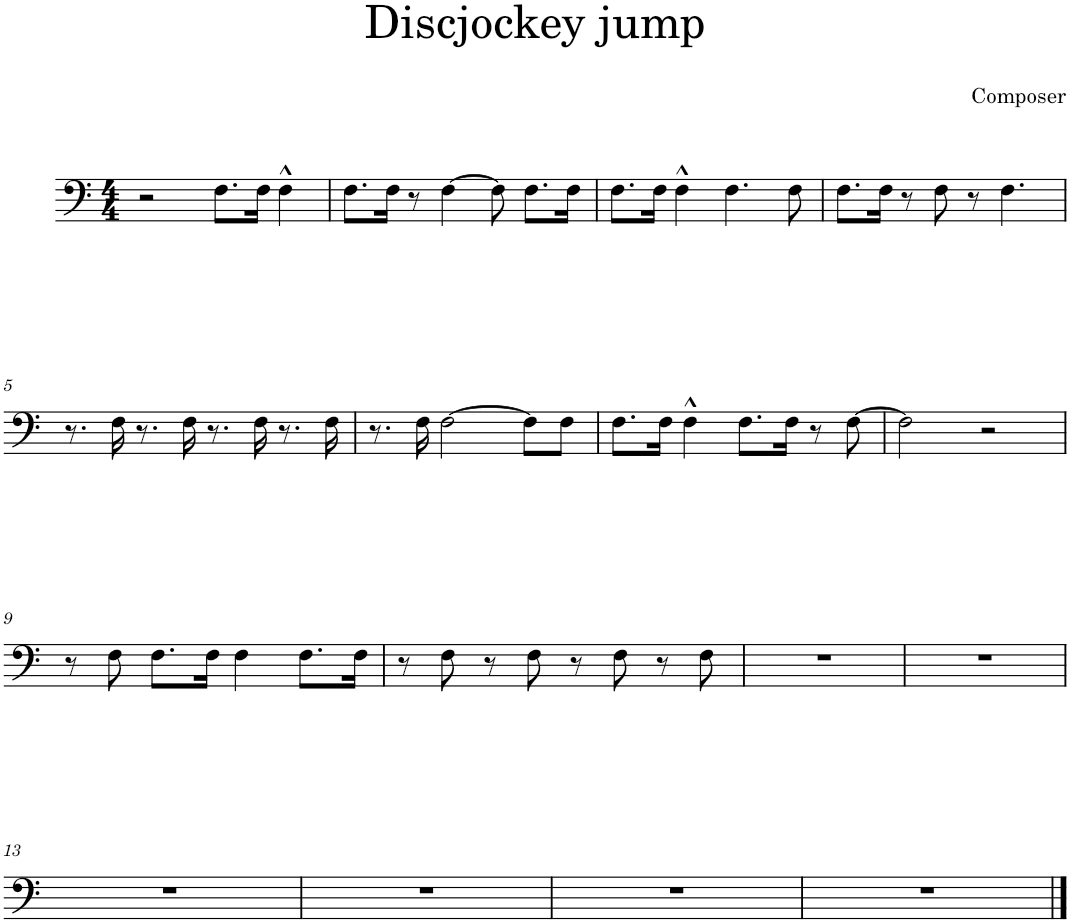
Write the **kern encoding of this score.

**kern
*part1
*staff1
*I"Piano
*I'Pno.
*clefF4
*k[]
*M4/4
=1
2r
8.F\L
16F\Jk
4F^^\
=2
8.F\L
16F\Jk
8r
[4F\
8F\]
8.F\L
16F\Jk
=3
8.F\L
16F\Jk
4F^^\
4.F\
8F\
=4
8.F\L
16F\Jk
8r
8F\
8r
4.F\
!!LO:LB:g=z
=5
8.r
16F\
8.r
16F\
8.r
16F\
8.r
16F\
=6
8.r
16F\
[2F\
8F\L]
8F\J
=7
8.F\L
16F\Jk
4F^^\
8.F\L
16F\Jk
8r
[8F\
=8
2F\]
2r
!!LO:LB:g=z
=9
8r
8F\
8.F\L
16F\Jk
4F\
8.F\L
16F\Jk
=10
8r
8F\
8r
8F\
8r
8F\
8r
8F\
=11
1r
=12
1r
!!LO:LB:g=z
=13
1r
=14
1r
=15
1r
=16
1r
==
*-
